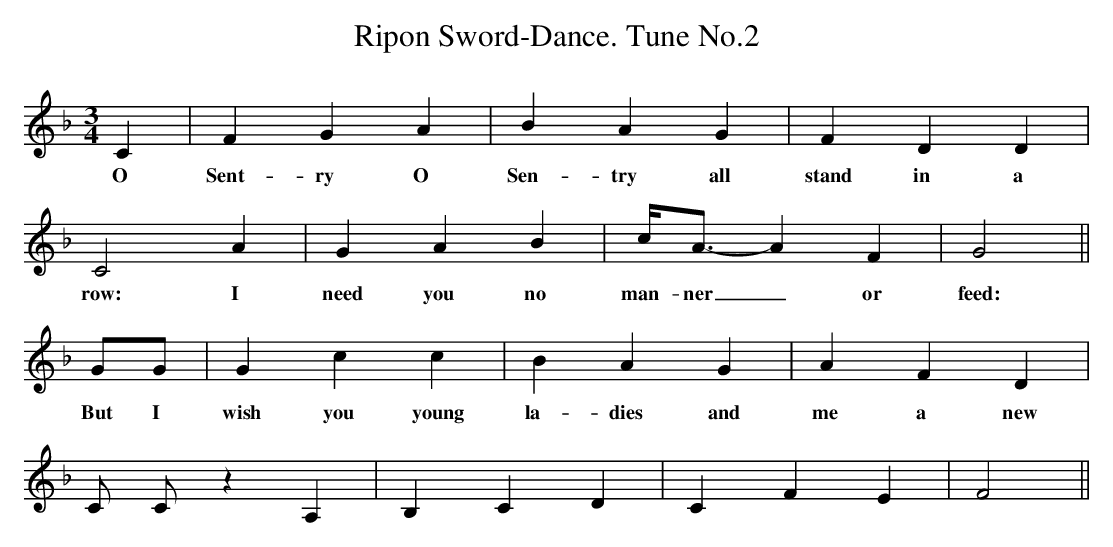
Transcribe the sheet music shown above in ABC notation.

X:1se37kd2
T:Ripon Sword-Dance. Tune No.2
M:3/4
L:1/16
K:F
C4|F4G4A4|B4A4G4|F4D4D4|
w:O Sent-ry O Sen-try all stand in a
C8A4|G4A4B4|cA3-A4F4|G8||
w:row: I need you no man-ner_ or feed:
G2G2|G4c4c4|B4A4G4|A4F4D4|
w:But I wish you young la-dies and me a new
C2 C2z4A,4|B,4C4D4|C4F4E4|F8||
